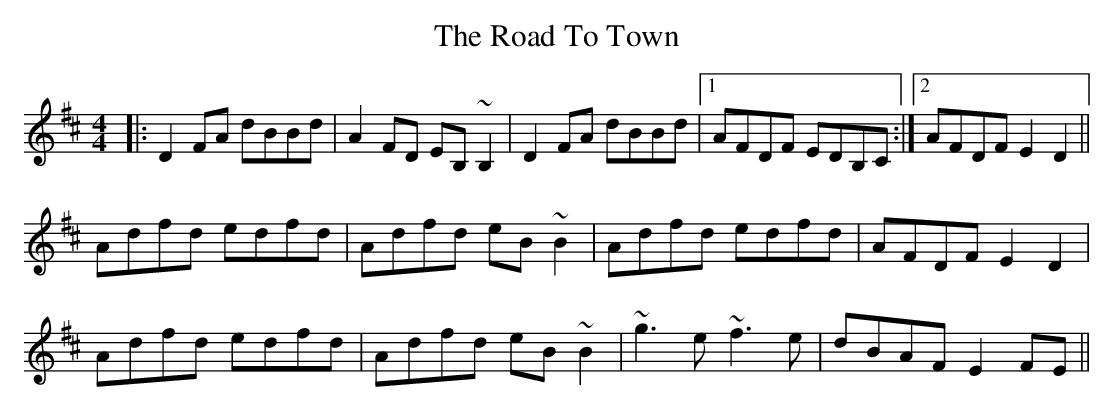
X:1
T: The Road To Town
M: 4/4
L: 1/8
K: Dmaj
|:D2FA dBBd|A2FD EB,~B,2|D2FA dBBd|1 AFDF EDB,C:|2 AFDF E2D2||
Adfd edfd|Adfd eB~B2|Adfd edfd|AFDF E2D2|
Adfd edfd|Adfd eB~B2|~g3e ~f3e|dBAF E2FE||
